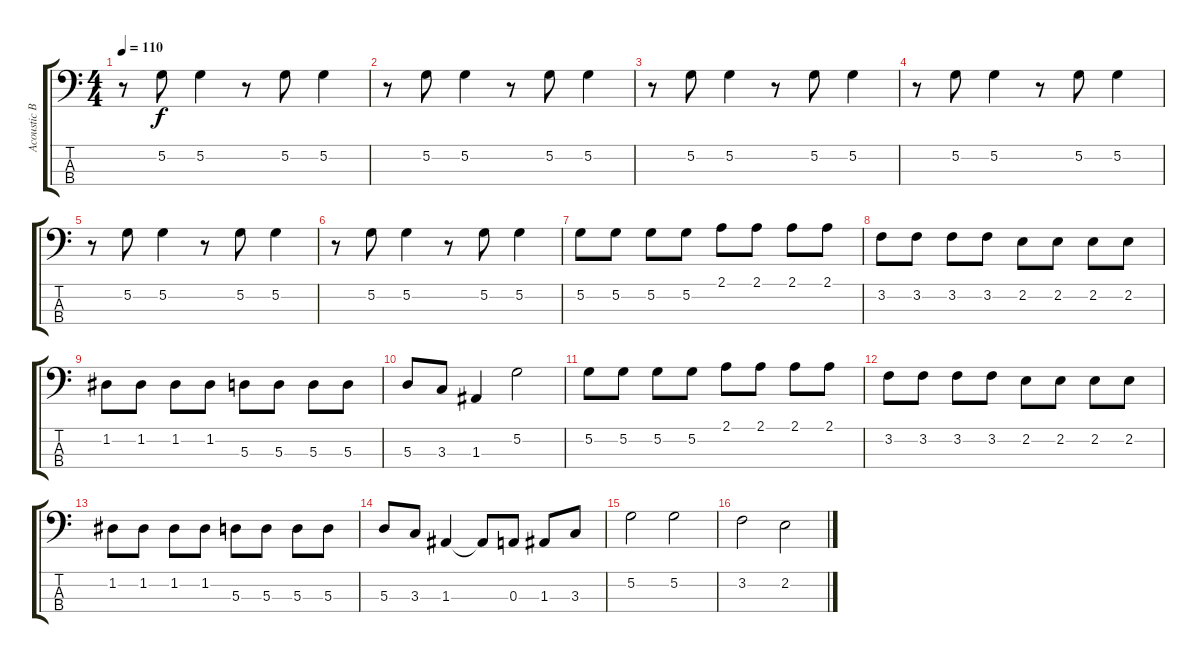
\track ("Acoustic Bass" "Acoustic B") {instrument contrabass}
\staff {score tabs}
\tuning (G2 D2 A1 E1) {hide}
\ts (4 4)
\tempo 110
\clef f4
\ks c
r.8{dy f} 5.2.8 5.2.4 r.8 5.2.8 5.2.4 |
r.8 5.2.8 5.2.4 r.8 5.2.8 5.2.4 |
r.8 5.2.8 5.2.4 r.8 5.2.8 5.2.4 |
r.8 5.2.8 5.2.4 r.8 5.2.8 5.2.4 |
r.8 5.2.8 5.2.4 r.8 5.2.8 5.2.4 |
r.8 5.2.8 5.2.4 r.8 5.2.8 5.2.4 |
5.2.8 5.2.8 5.2.8 5.2.8 2.1.8 2.1.8 2.1.8 2.1.8 |
3.2.8 3.2.8 3.2.8 3.2.8 2.2.8 2.2.8 2.2.8 2.2.8 |
1.2.8 1.2.8 1.2.8 1.2.8 5.3.8 5.3.8 5.3.8 5.3.8 |
5.3.8 3.3.8 1.3.4 5.2.2 |
5.2.8{volume 8} 5.2.8 5.2.8 5.2.8 2.1.8 2.1.8 2.1.8 2.1.8 |
3.2.8 3.2.8 3.2.8 3.2.8 2.2.8 2.2.8 2.2.8 2.2.8 |
1.2.8 1.2.8 1.2.8 1.2.8 5.3.8 5.3.8 5.3.8 5.3.8 |
5.3.8 3.3.8 1.3.4 1.3{t}.8 0.3.8 1.3.8 3.3.8 |
5.2.2 5.2.2 |
3.2.2 2.2.2
